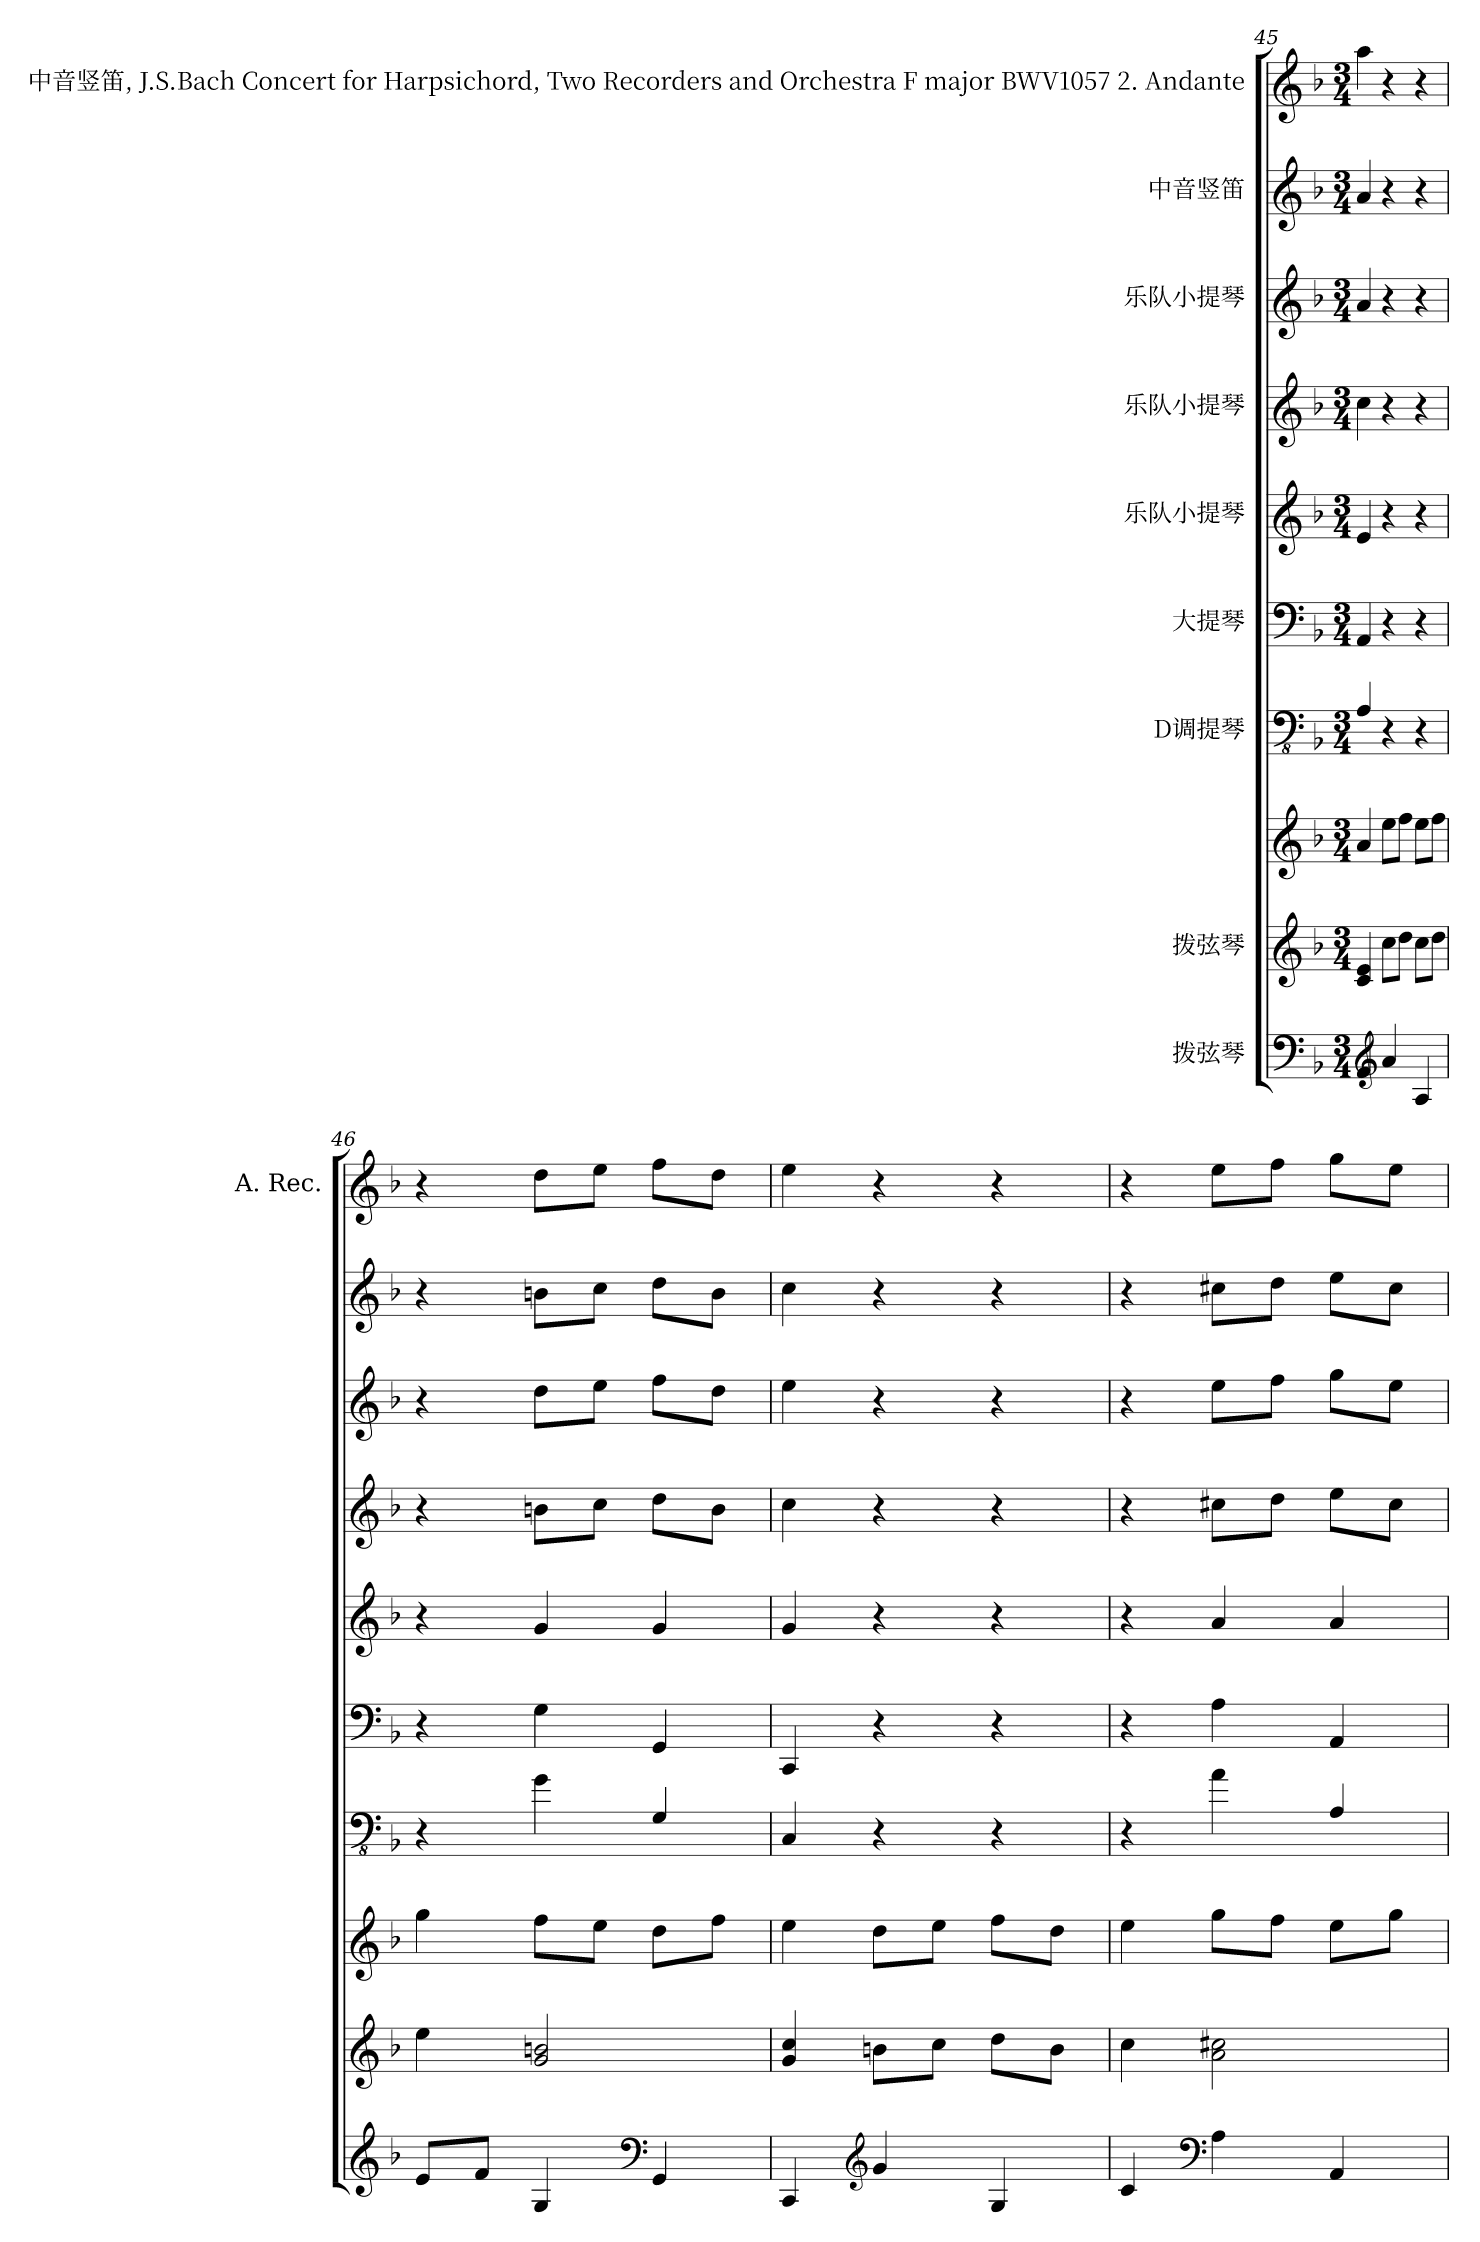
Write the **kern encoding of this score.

**kern	**kern	**kern	**kern	**kern	**kern	**kern	**kern	**kern	**kern
*part9	*part8	*part8	*part7	*part6	*part5	*part4	*part3	*part2	*part1
*staff10	*staff9	*staff8	*staff7	*staff6	*staff5	*staff4	*staff3	*staff2	*staff1
*I"拨弦琴	*I"拨弦琴	*	*I"D调提琴	*I"大提琴	*I"乐队小提琴	*I"乐队小提琴	*I"乐队小提琴	*I"中音竖笛	*I"中音竖笛, J.S.Bach Concert for Harpsichord, Two Recorders and Orchestra F major BWV1057 2. Andante
*	*	*	*	*	*	*	*	*	*I'A. Rec.
*clefF4	*clefG2	*clefG2	*clefFv4	*clefF4	*clefG2	*clefG2	*clefG2	*clefG2	*clefG2
*	*	*	*ITrd7c12	*	*	*	*	*	*
*k[b-]	*k[b-]	*k[b-]	*k[b-]	*k[b-]	*k[b-]	*k[b-]	*k[b-]	*k[b-]	*k[b-]
*M3/4	*M3/4	*M3/4	*M3/4	*M3/4	*M3/4	*M3/4	*M3/4	*M3/4	*M3/4
=45	=45	=45	=45	=45	=45	=45	=45	=45	=45
4AA/	4c/ 4e/	4a/	4AAA/	4AA/	4e/	4cc\	4a/	4a/	4aa\
*clefG2	*	*	*	*	*	*	*	*	*
4a/	8cc\L	8ee\L	4r	4r	4r	4r	4r	4r	4r
.	8dd\J	8ff\J	.	.	.	.	.	.	.
4A/	8cc\L	8ee\L	4r	4r	4r	4r	4r	4r	4r
.	8dd\J	8ff\J	.	.	.	.	.	.	.
=46	=46	=46	=46	=46	=46	=46	=46	=46	=46
8e/L	4ee\	4gg\	4r	4r	4r	4r	4r	4r	4r
8f/J	.	.	.	.	.	.	.	.	.
4G/	2g/ 2bn/	8ff\L	4GG\	4G\	4g/	8bn\L	8dd\L	8bn\L	8dd\L
.	.	8ee\J	.	.	.	8cc\J	8ee\J	8cc\J	8ee\J
*clefF4	*	*	*	*	*	*	*	*	*
4GG/	.	8dd\L	4GGG/	4GG/	4g/	8dd\L	8ff\L	8dd\L	8ff\L
.	.	8ff\J	.	.	.	8b\J	8dd\J	8b\J	8dd\J
!!LO:PB:g=z
=47	=47	=47	=47	=47	=47	=47	=47	=47	=47
4CC/	4g/ 4cc/	4ee\	4CCC/	4CC/	4g/	4cc\	4ee\	4cc\	4ee\
*clefG2	*	*	*	*	*	*	*	*	*
4g/	8bn\L	8dd\L	4r	4r	4r	4r	4r	4r	4r
.	8cc\J	8ee\J	.	.	.	.	.	.	.
4G/	8dd\L	8ff\L	4r	4r	4r	4r	4r	4r	4r
.	8b\J	8dd\J	.	.	.	.	.	.	.
=48	=48	=48	=48	=48	=48	=48	=48	=48	=48
4c/	4cc\	4ee\	4r	4r	4r	4r	4r	4r	4r
*clefF4	*	*	*	*	*	*	*	*	*
4A\	2a\ 2cc#X\	8gg\L	4AA\	4A\	4a/	8cc#X\L	8ee\L	8cc#X\L	8ee\L
.	.	8ff\J	.	.	.	8dd\J	8ff\J	8dd\J	8ff\J
4AA/	.	8ee\L	4AAA/	4AA/	4a/	8ee\L	8gg\L	8ee\L	8gg\L
.	.	8gg\J	.	.	.	8cc#\J	8ee\J	8cc#\J	8ee\J
=	=	=	=	=	=	=	=	=	=
*-	*-	*-	*-	*-	*-	*-	*-	*-	*-
